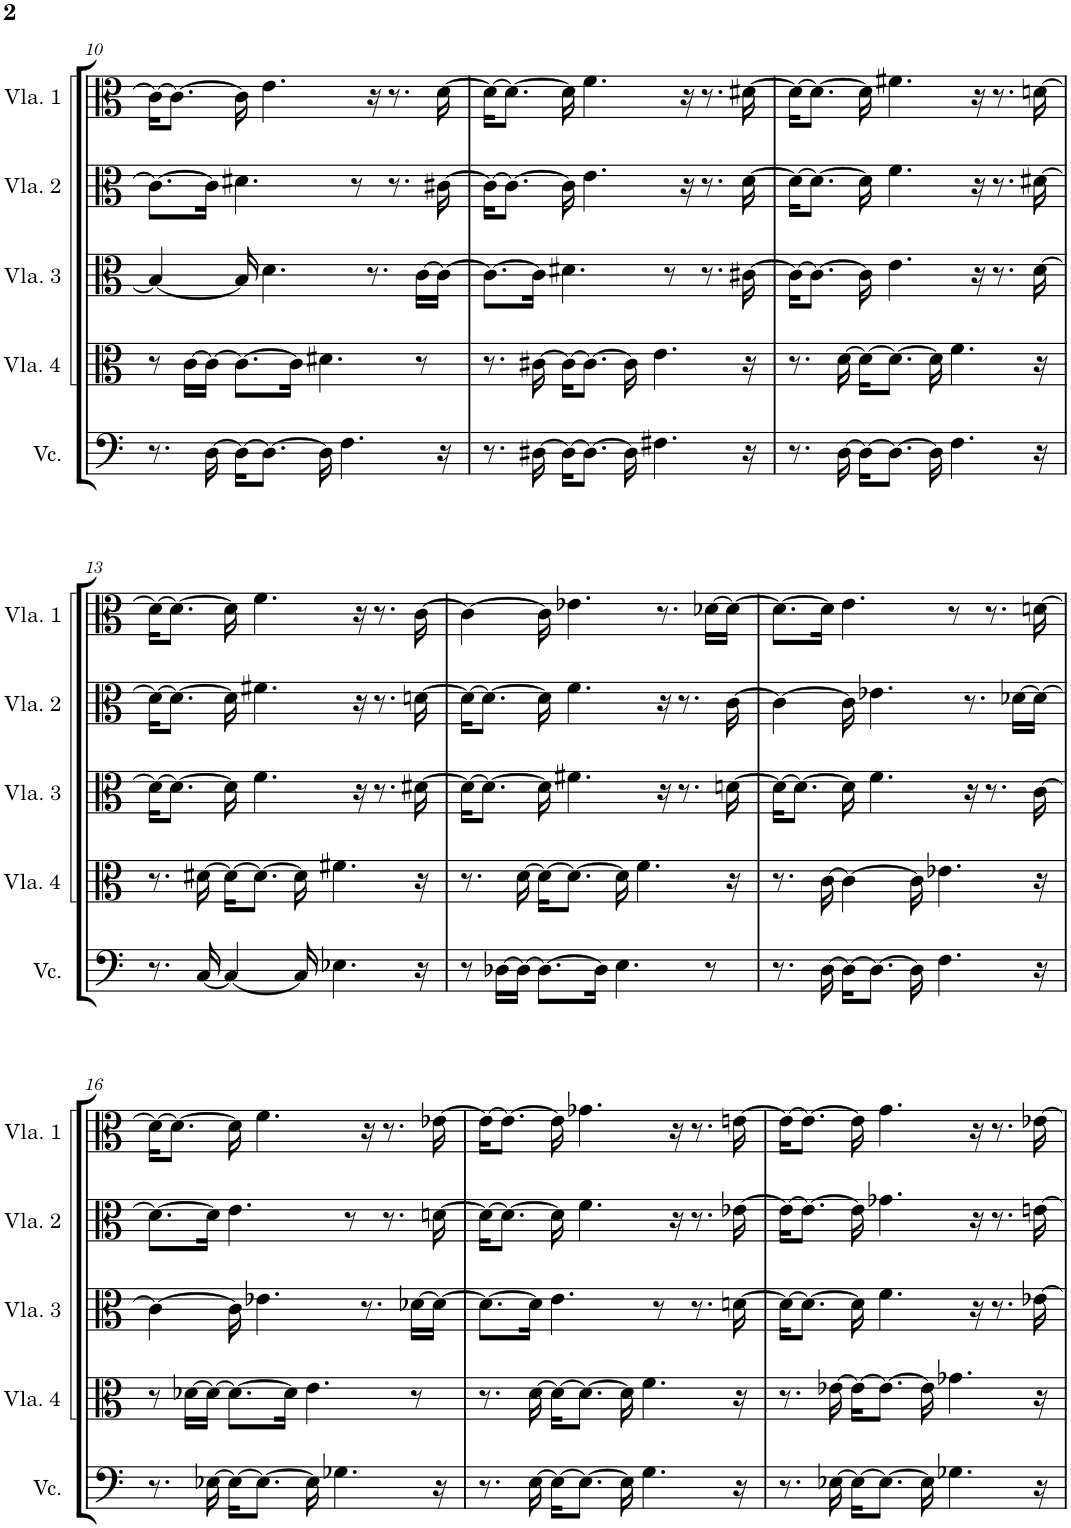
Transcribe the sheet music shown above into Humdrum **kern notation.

**kern	**kern	**kern	**kern	**kern
*part5	*part4	*part3	*part2	*part1
*staff5	*staff4	*staff3	*staff2	*staff1
*I"Violoncelo	*I"Viola 4	*I"Viola 3	*I"Viola 2	*I"Viola 1
*I'Vc.	*I'Vla. 4	*I'Vla. 3	*I'Vla. 2	*I'Vla. 1
!!LO:PB:g=z
*clefF4	*clefC3	*clefC3	*clefC3	*clefC3
*k[]	*k[]	*k[]	*k[]	*k[]
*M4/4	*M4/4	*M4/4	*M4/4	*M4/4
=10	=10	=10	=10	=10
8.r	8r	4B/_	8.c\L_	16c#\KL_
.	.	.	.	8.c#\J_
.	[16c\LL	.	.	.
[16D\	16c\JJ_	.	16c\Jk]	.
16D\KL_	8.c\L_	16B/]	4.d#X\	16c#\]
8.D\J_	.	4.d\	.	4.e\
.	16c\Jk]	.	.	.
16D\]	4.d#X\	.	.	.
4.F\	.	.	.	.
.	.	.	8r	.
.	.	8.r	.	16r
.	.	.	8.r	8.r
.	8r	[16c\LL	.	.
16r	.	16c\JJ_	[16c#X\	[16d\
=11	=11	=11	=11	=11
8.r	8.r	8.c\L_	16c#\KL_	16d\KL_
.	.	.	8.c#\J_	8.d\J_
[16D#X\	[16c#X\	16c\Jk]	.	.
16D#\KL_	16c#\KL_	4.d#X\	16c#\]	16d\]
8.D#\J_	8.c#\J_	.	4.e\	4.f\
16D#\]	16c#\]	.	.	.
4.F#X\	4.e\	.	.	.
.	.	8r	.	.
.	.	.	16r	16r
.	.	8.r	8.r	8.r
16r	16r	[16c#X\	[16d\	[16d#X\
=12	=12	=12	=12	=12
8.r	8.r	16c#\KL_	16d\KL_	16d#\KL_
.	.	8.c#\J_	8.d\J_	8.d#\J_
[16D\	[16d\	.	.	.
16D\KL_	16d\KL_	16c#\]	16d\]	16d#\]
8.D\J_	8.d\J_	4.e\	4.f\	4.f#X\
16D\]	16d\]	.	.	.
4.F\	4.f\	.	.	.
.	.	16r	16r	16r
.	.	8.r	8.r	8.r
16r	16r	[16d\	[16d#X\	[16dn\
!!LO:LB:g=z
=13	=13	=13	=13	=13
8.r	8.r	16d\KL_	16d#\KL_	16d\KL_
.	.	8.d\J_	8.d#\J_	8.d\J_
[16C/	[16d#X\	.	.	.
4C/_	16d#\KL_	16d\]	16d#\]	16d\]
.	8.d#\J_	4.f\	4.f#X\	4.f\
16C/]	16d#\]	.	.	.
4.E-X\	4.f#X\	.	.	.
.	.	16r	16r	16r
.	.	8.r	8.r	8.r
16r	16r	[16d#X\	[16dn\	[16c\
=14	=14	=14	=14	=14
8r	8.r	16d#\KL_	16d\KL_	4c\_
.	.	8.d#\J_	8.d\J_	.
[16D-X\LL	.	.	.	.
16D-\JJ_	[16d\	.	.	.
8.D-\L_	16d\KL_	16d#\]	16d\]	16c\]
.	8.d\J_	4.f#X\	4.f\	4.e-X\
16D-\Jk]	.	.	.	.
4.E\	16d\]	.	.	.
.	4.f\	.	.	.
.	.	16r	16r	8.r
.	.	8.r	8.r	.
8r	.	.	.	[16d-X\LL
.	16r	[16dn\	[16c\	16d-\JJ_
=15	=15	=15	=15	=15
8.r	8.r	16d\KL_	4c\_	8.d-\L_
.	.	8.d\J_	.	.
[16D\	[16c\	.	.	16d-\Jk]
16D\KL_	4c\_	16d\]	16c\]	4.e\
8.D\J_	.	4.f\	4.e-X\	.
16D\]	16c\]	.	.	.
4.F\	4.e-X\	.	.	.
.	.	.	.	8r
.	.	16r	8.r	.
.	.	8.r	.	8.r
.	.	.	[16d-X\LL	.
16r	16r	[16c\	16d-\JJ_	[16dn\
!!LO:LB:g=z
=16	=16	=16	=16	=16
8.r	8r	4c\_	8.d-\L_	16d\KL_
.	.	.	.	8.d\J_
.	[16d-X\LL	.	.	.
[16E-X\	16d-\JJ_	.	16d-\Jk]	.
16E-\KL_	8.d-\L_	16c\]	4.e\	16d\]
8.E-\J_	.	4.e-X\	.	4.f\
.	16d-\Jk]	.	.	.
16E-\]	4.e\	.	.	.
4.G-X\	.	.	.	.
.	.	.	8r	.
.	.	8.r	.	16r
.	.	.	8.r	8.r
.	8r	[16d-X\LL	.	.
16r	.	16d-\JJ_	[16dn\	[16e-X\
=17	=17	=17	=17	=17
8.r	8.r	8.d-\L_	16d\KL_	16e-\KL_
.	.	.	8.d\J_	8.e-\J_
[16E\	[16d\	16d-\Jk]	.	.
16E\KL_	16d\KL_	4.e\	16d\]	16e-\]
8.E\J_	8.d\J_	.	4.f\	4.g-X\
16E\]	16d\]	.	.	.
4.G\	4.f\	.	.	.
.	.	8r	.	.
.	.	.	16r	16r
.	.	8.r	8.r	8.r
16r	16r	[16dn\	[16e-X\	[16en\
=18	=18	=18	=18	=18
8.r	8.r	16d\KL_	16e-\KL_	16e\KL_
.	.	8.d\J_	8.e-\J_	8.e\J_
[16E-X\	[16e-X\	.	.	.
16E-\KL_	16e-\KL_	16d\]	16e-\]	16e\]
8.E-\J_	8.e-\J_	4.f\	4.g-X\	4.g\
16E-\]	16e-\]	.	.	.
4.G-X\	4.g-X\	.	.	.
.	.	16r	16r	16r
.	.	8.r	8.r	8.r
16r	16r	[16e-X\	[16en\	[16e-X\
=	=	=	=	=
*-	*-	*-	*-	*-
